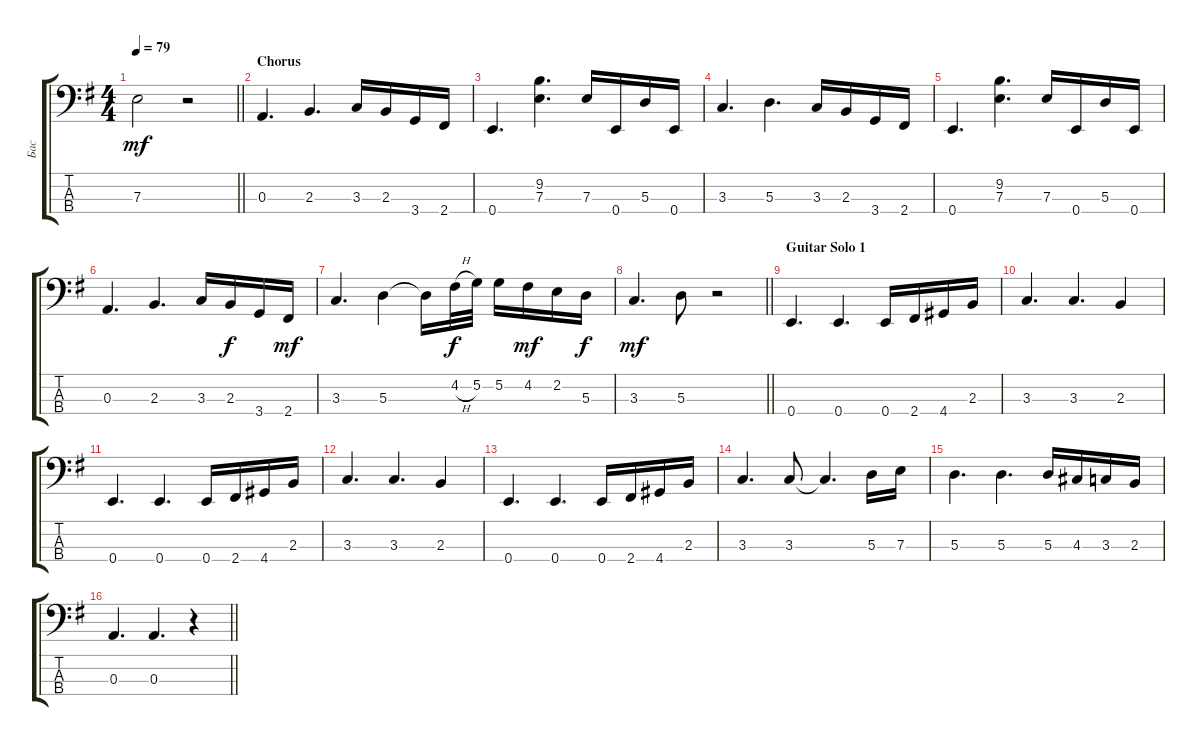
\track ("Бас" "Бас") {instrument electricbassfinger}
\staff {score tabs}
\tuning (G2 D2 A1 E1) {hide}
\ts (4 4)
\tempo 79
\clef f4
\barLineRight lightlight
\ks eminor
7.3.2{dy mf} r.2 |
\section ("" "Chorus")
0.3.4{d} 2.3.4{d} 3.3.16 2.3.16 3.4.16 2.4.16 |
0.4.4{d} (9.2 7.3).4{d} 7.3.16 0.4.16 5.3.16 0.4.16 |
3.3.4{d} 5.3.4{d} 3.3.16 2.3.16 3.4.16 2.4.16 |
0.4.4{d} (9.2 7.3).4{d} 7.3.16 0.4.16 5.3.16 0.4.16 |
0.3.4{d} 2.3.4{d} 3.3.16 2.3.16{dy f} 3.4.16 2.4.16{dy mf} |
3.3.4{d} 5.3.4 5.3{t}.16 4.2{h}.32{dy f} 5.2.32 5.2.16 4.2.16{dy mf} 2.2.16 5.3.16{dy f} |
\barLineRight lightlight
3.3.4{d dy mf} 5.3.8 r.2 |
\section ("" "Guitar Solo 1")
0.4.4{d} 0.4.4{d} 0.4.16 2.4.16 4.4.16 2.3.16 |
3.3.4{d} 3.3.4{d} 2.3.4 |
0.4.4{d} 0.4.4{d} 0.4.16 2.4.16 4.4.16 2.3.16 |
3.3.4{d} 3.3.4{d} 2.3.4 |
0.4.4{d} 0.4.4{d} 0.4.16 2.4.16 4.4.16 2.3.16 |
3.3.4{d} 3.3.8 3.3{t}.4{d} 5.3.16 7.3.16 |
5.3.4{d} 5.3.4{d} 5.3.16 4.3.16 3.3.16 2.3.16 |
\barLineRight lightlight
0.3.4{d} 0.3.4{d} r.4
